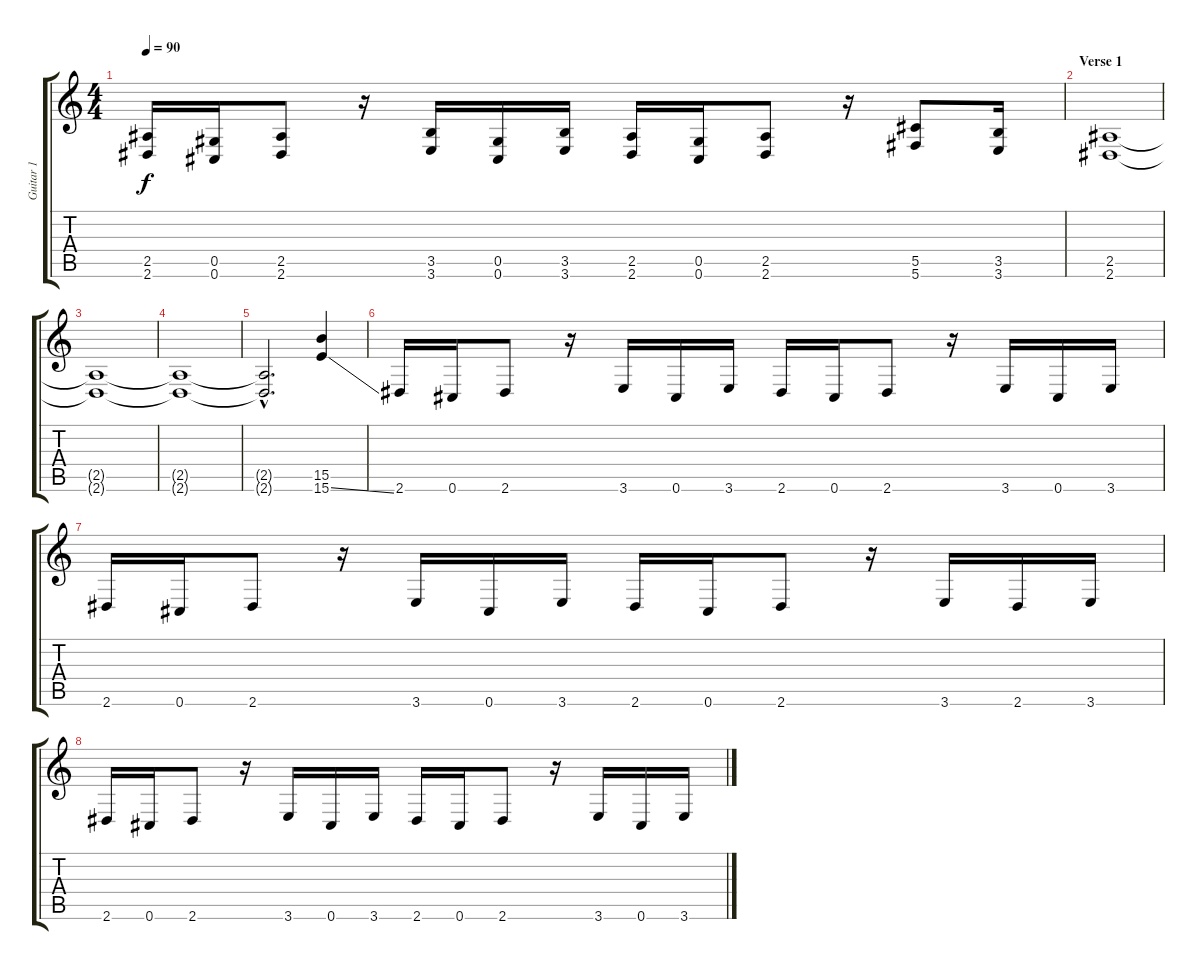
\track ("Guitar 1" "Guitar 1") {instrument distortionguitar}
\staff {score tabs}
\tuning (Eb4 Bb3 Gb3 Db3 Ab2 Db2) {hide}
\ts (4 4)
\tempo 90
\clef g2
\ks c
(2.5 2.6).16{dy f} (0.5 0.6).16 (2.5 2.6).8 r.16 (3.5 3.6).16 (0.5 0.6).16 (3.5 3.6).16 (2.5 2.6).16 (0.5 0.6).16 (2.5 2.6).8 r.16 (5.5 5.6).8 (3.5 3.6).16 |
\section ("" "Verse 1")
(2.5 2.6).1 |
(2.5{t} 2.6{t}).1 |
(2.5{t} 2.6{t}).1 |
(2.5{hac t} 2.6{hac t}).2{d} (15.5 15.6{ss}).4 |
2.6.16 0.6.16 2.6.8 r.16 3.6.16 0.6.16 3.6.16 2.6.16 0.6.16 2.6.8 r.16 3.6.16 0.6.16 3.6.16 |
2.6.16 0.6.16 2.6.8 r.16 3.6.16 0.6.16 3.6.16 2.6.16 0.6.16 2.6.8 r.16 3.6.16 2.6.16 3.6.16 |
2.6.16 0.6.16 2.6.8 r.16 3.6.16 0.6.16 3.6.16 2.6.16 0.6.16 2.6.8 r.16 3.6.16 0.6.16 3.6.16
